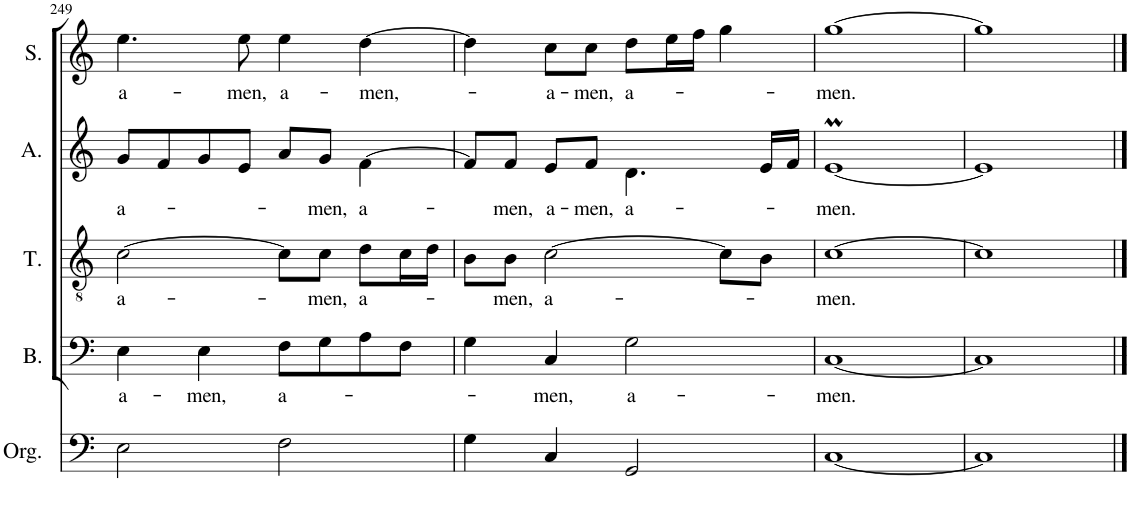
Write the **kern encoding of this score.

**kern	**kern	**text	**kern	**text	**kern	**text	**kern	**text
*part5	*part4	*part4	*part3	*part3	*part2	*part2	*part1	*part1
*staff5	*staff4	*staff4	*staff3	*staff3	*staff2	*staff2	*staff1	*staff1
*I"Orgue	*I"Basse	*	*I"Ténor	*	*I"Alto	*	*I"Soprano	*
*I'Org.	*I'B.	*	*I'T.	*	*I'A.	*	*I'S.	*
!!LO:PB:g=z
*clefF4	*clefF4	*	*clefGv2	*	*clefG2	*	*clefG2	*
*k[]	*k[]	*	*k[]	*	*k[]	*	*k[]	*
*M2/2	*M2/2	*	*M2/2	*	*M2/2	*	*M2/2	*
*met(c|)	*met(c|)	*	*met(c|)	*	*met(c|)	*	*met(c|)	*
=249	=249	=249	=249	=249	=249	=249	=249	=249
!	!	!LO:LY:b	!	!LO:LY:b	!	!LO:LY:b	!	!LO:LY:b
2E\	4E\	a-	[2c\	a-	8g/L	a-	4.ee\	a-
.	.	.	.	.	8f/	.	.	.
!	!	!LO:LY:b	!	!	!	!	!	!
.	4E\	-men,	.	.	8g/	.	.	.
!	!	!	!	!	!	!	!	!LO:LY:b
.	.	.	.	.	8e/J	.	8ee\	-men,
!	!	!LO:LY:b	!	!	!	!	!	!LO:LY:b
2F\	8F\L	a-	8c\L]	.	8a/L	.	4ee\	a-
!	!	!	!	!LO:LY:b	!	!LO:LY:b	!	!
.	8G\	.	8c\J	-men,	8g/J	-men,	.	.
!	!	!	!	!LO:LY:b	!	!LO:LY:b	!	!LO:LY:b
.	8A\	.	8d\L	a-	[4f\	a-	[4dd\	-men,-
.	8F\J	.	16c\L	.	.	.	.	.
.	.	.	16d\JJ	.	.	.	.	.
=250	=250	=250	=250	=250	=250	=250	=250	=250
4G\	4G\	.	8B\L	.	8f/L]	.	4dd\]	.
!	!	!	!	!LO:LY:b	!	!LO:LY:b	!	!
.	.	.	8B\J	-men,	8f/J	-men,	.	.
!	!	!LO:LY:b	!	!LO:LY:b	!	!LO:LY:b	!	!LO:LY:b
4C/	4C/	-men,	[2c\	a-	8e/L	a-	8cc\L	-a-
!	!	!	!	!	!	!LO:LY:b	!	!LO:LY:b
.	.	.	.	.	8f/J	-men,	8cc\J	-men,
!	!	!LO:LY:b	!	!	!	!LO:LY:b	!	!LO:LY:b
2GG/	2G\	a-	.	.	4.d\	a-	8dd\L	a-
.	.	.	.	.	.	.	16ee\L	.
.	.	.	.	.	.	.	16ff\JJ	.
.	.	.	8c\L]	.	.	.	4gg\	.
.	.	.	8B\J	.	16e/LL	.	.	.
.	.	.	.	.	16f/JJ	.	.	.
=251	=251	=251	=251	=251	=251	=251	=251	=251
!	!	!LO:LY:b	!	!LO:LY:b	!	!LO:LY:b	!	!LO:LY:b
[1C	[1C	-men.	[1c	-men.	[1em	-men.	[1gg	-men.
=252	=252	=252	=252	=252	=252	=252	=252	=252
1C]	1C]	.	1c]	.	1e]	.	1gg]	.
==	==	==	==	==	==	==	==	==
*-	*-	*-	*-	*-	*-	*-	*-	*-
